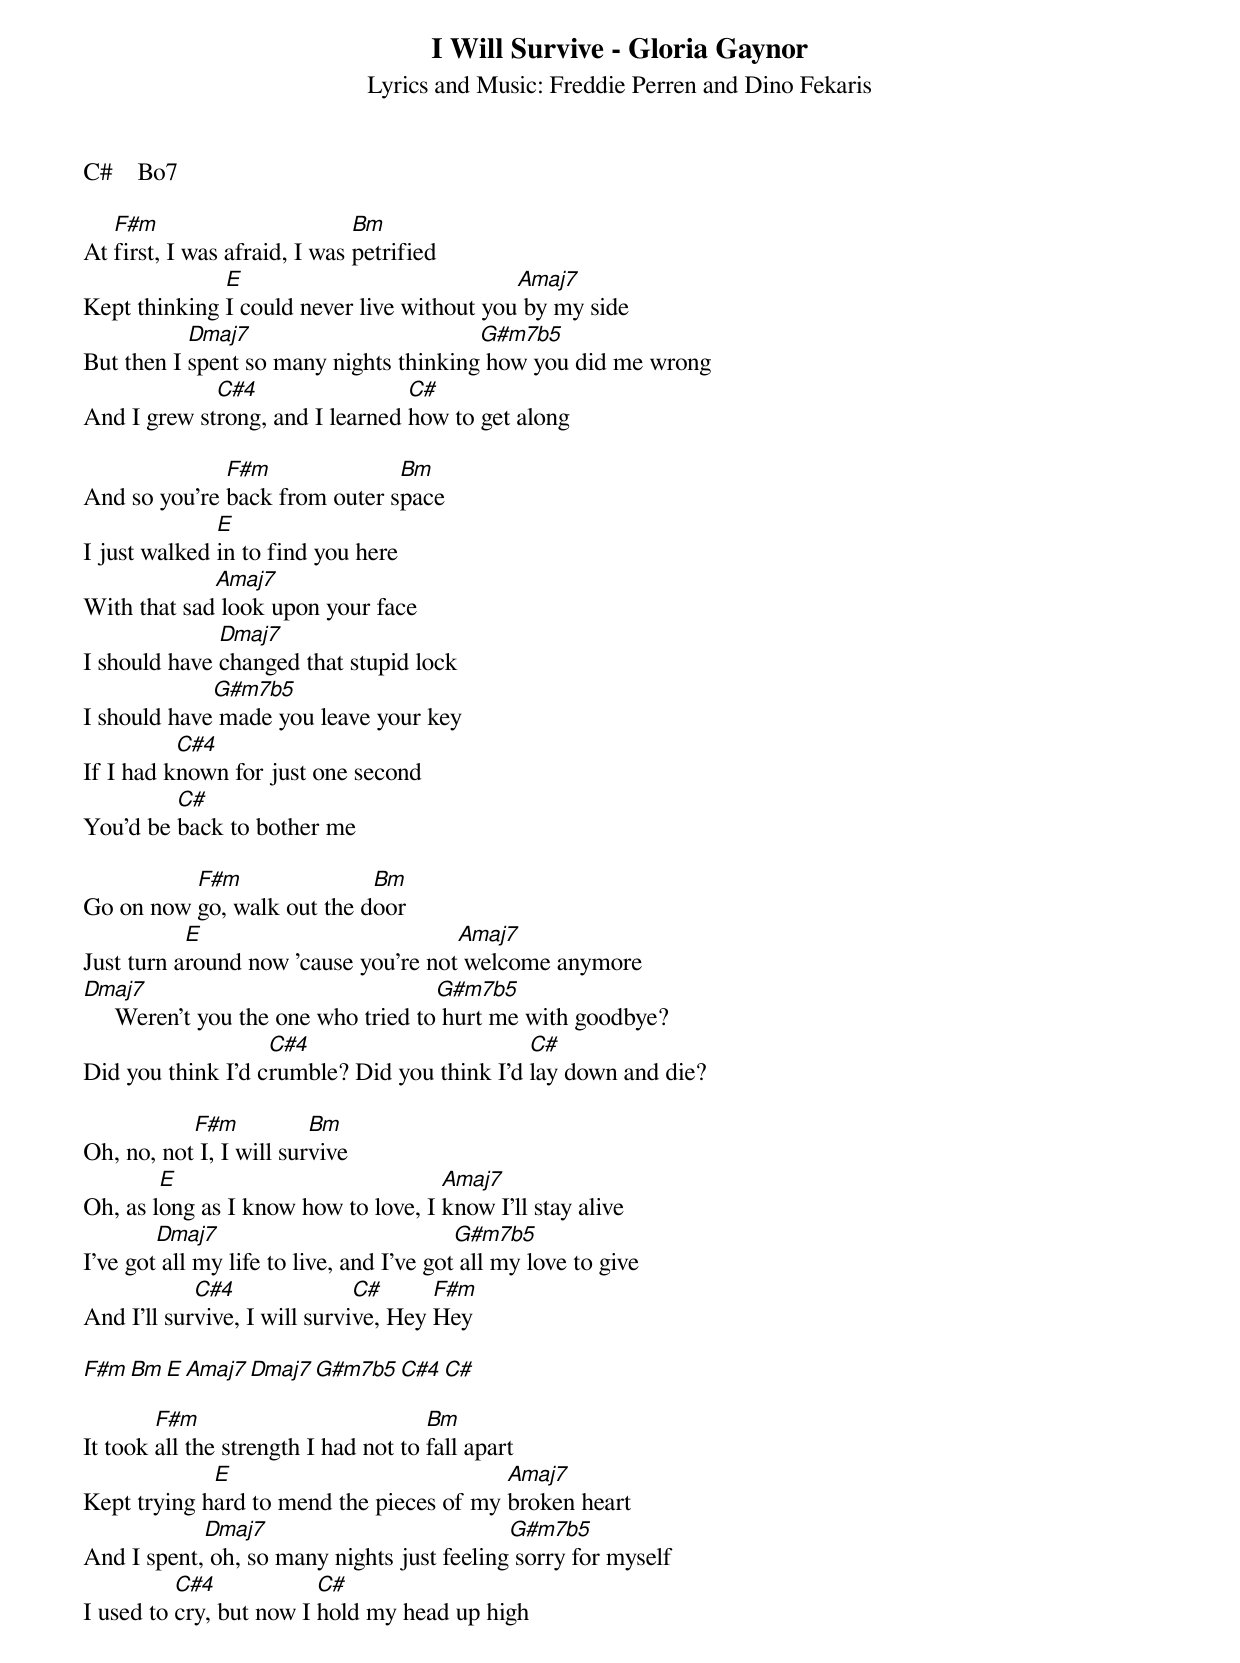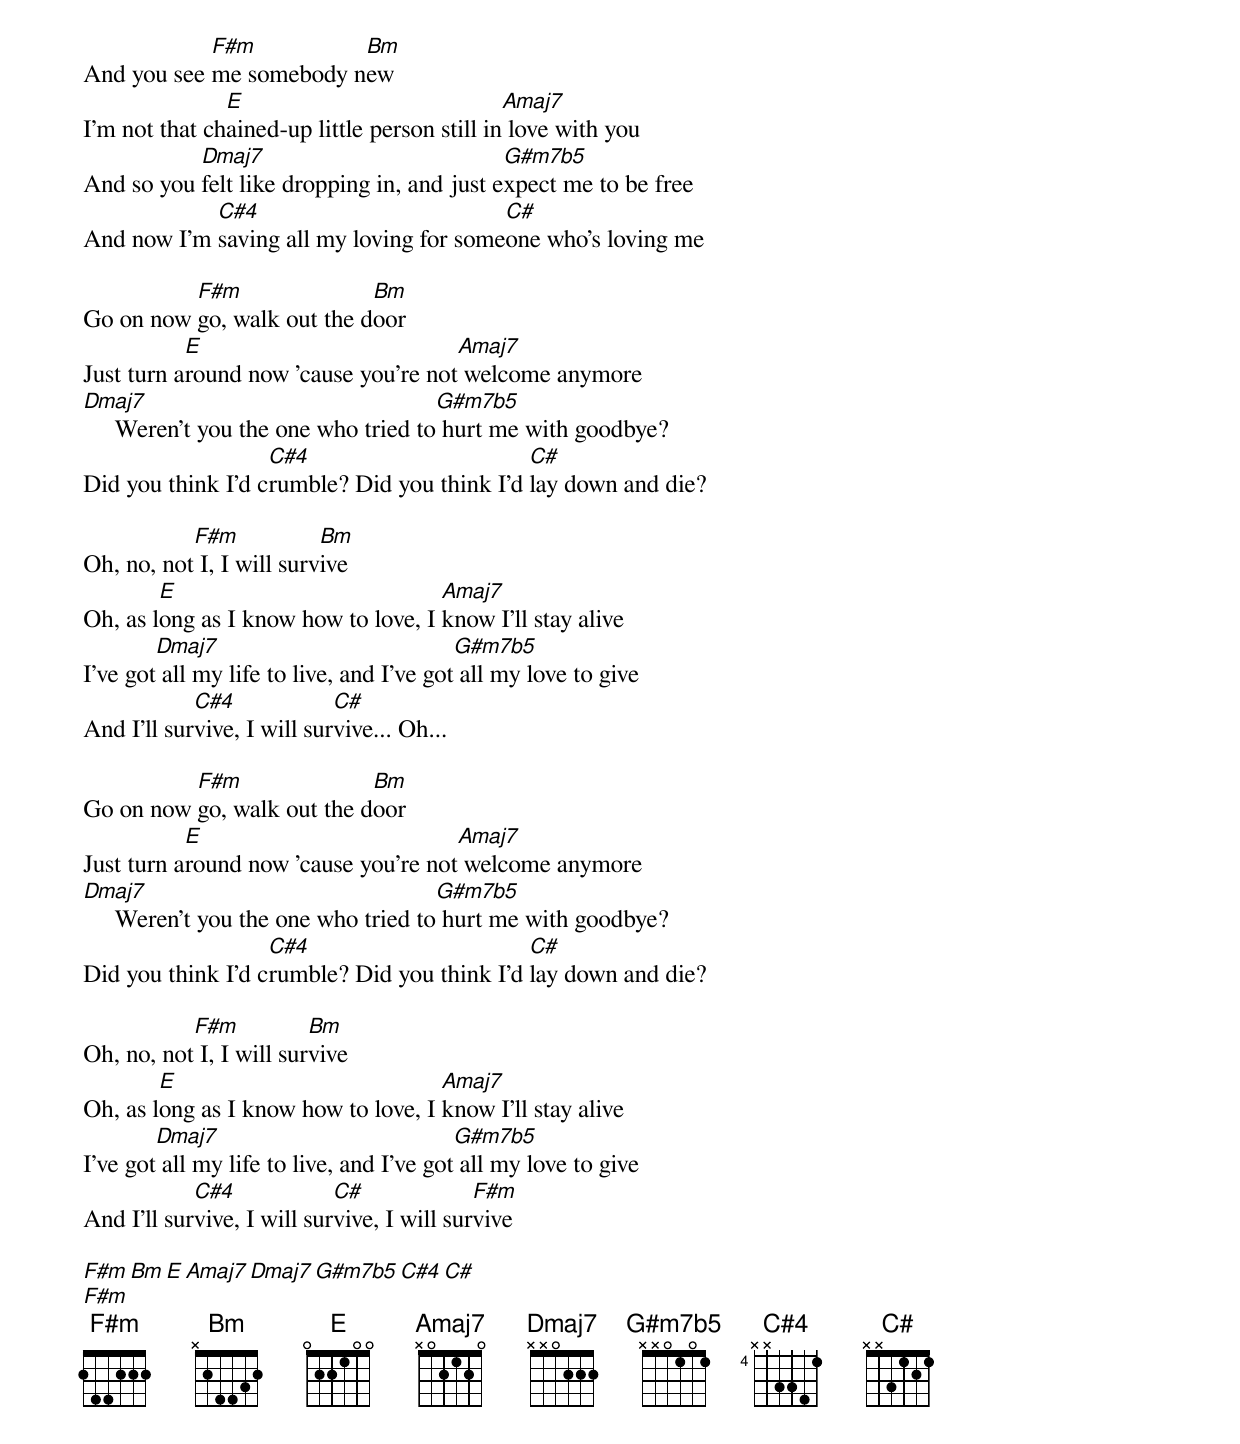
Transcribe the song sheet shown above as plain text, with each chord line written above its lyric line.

I Will Survive - Gloria Gaynor
Lyrics and Music: Freddie Perren and Dino Fekaris

C#    Bo7

   F#m                        Bm
At first, I was afraid, I was petrified
              E                             Amaj7
Kept thinking I could never live without you by my side
           Dmaj7                        G#m7b5
But then I spent so many nights thinking how you did me wrong
             C#4                 C#
And I grew strong, and I learned how to get along

              F#m              Bm
And so you're back from outer space
              E
I just walked in to find you here
             Amaj7
With that sad look upon your face
              Dmaj7
I should have changed that stupid lock
             G#m7b5
I should have made you leave your key
          C#4
If I had known for just one second
         C#
You'd be back to bother me

          F#m               Bm
Go on now go, walk out the door
           E                          Amaj7
Just turn around now 'cause you're not welcome anymore
Dmaj7                                G#m7b5
     Weren't you the one who tried to hurt me with goodbye?
                   C#4                       C#
Did you think I'd crumble? Did you think I'd lay down and die?

           F#m           Bm
Oh, no, not I, I will survive
        E                            Amaj7
Oh, as long as I know how to love, I know I'll stay alive
        Dmaj7                             G#m7b5
I've got all my life to live, and I've got all my love to give
            C#4               C#      F#m
And I'll survive, I will survive, Hey Hey

F#m  Bm  E  Amaj7  Dmaj7  G#m7b5  C#4  C#

        F#m                           Bm
It took all the strength I had not to fall apart
             E                            Amaj7
Kept trying hard to mend the pieces of my broken heart
            Dmaj7                           G#m7b5
And I spent, oh, so many nights just feeling sorry for myself
          C#4            C#
I used to cry, but now I hold my head up high

            F#m          Bm
And you see me somebody new
               E                              Amaj7
I'm not that chained-up little person still in love with you
           Dmaj7                            G#m7b5
And so you felt like dropping in, and just expect me to be free
            C#4                          C#
And now I'm saving all my loving for someone who's loving me

          F#m               Bm
Go on now go, walk out the door
           E                          Amaj7
Just turn around now 'cause you're not welcome anymore
Dmaj7                                G#m7b5
     Weren't you the one who tried to hurt me with goodbye?
                   C#4                       C#
Did you think I'd crumble? Did you think I'd lay down and die?

           F#m            Bm
Oh, no, not I, I will survive
        E                            Amaj7
Oh, as long as I know how to love, I know I'll stay alive
        Dmaj7                             G#m7b5
I've got all my life to live, and I've got all my love to give
            C#4             C#
And I'll survive, I will survive... Oh...

          F#m               Bm
Go on now go, walk out the door
           E                          Amaj7
Just turn around now 'cause you're not welcome anymore
Dmaj7                                G#m7b5
     Weren't you the one who tried to hurt me with goodbye?
                   C#4                       C#
Did you think I'd crumble? Did you think I'd lay down and die?

           F#m           Bm
Oh, no, not I, I will survive
        E                            Amaj7
Oh, as long as I know how to love, I know I'll stay alive
        Dmaj7                             G#m7b5
I've got all my life to live, and I've got all my love to give
            C#4             C#              F#m
And I'll survive, I will survive, I will survive

F#m  Bm  E  Amaj7  Dmaj7  G#m7b5  C#4  C#
F#m
